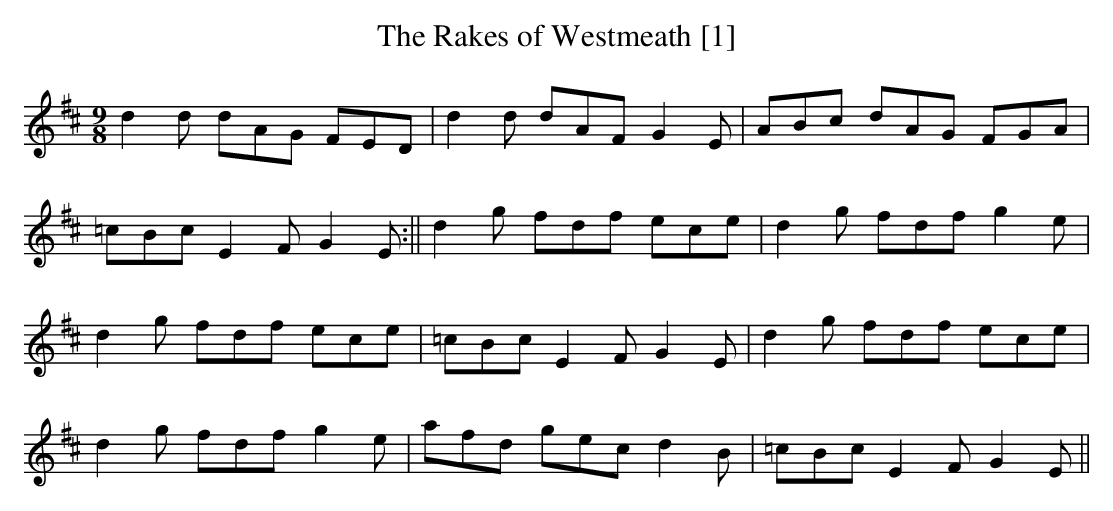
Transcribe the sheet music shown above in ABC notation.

X:1
T:Rakes of Westmeath [1], The
M:9/8
L:1/8
K:D
d2d dAG FED|d2d dAF G2E|ABc dAG FGA|
=cBc E2F G2E:||d2g fdf ece|d2g fdf g2e|
d2g fdf ece|=cBc E2F G2E|d2g fdf ece|
d2g fdf g2e|afd gec d2B|=cBc E2F G2E||
